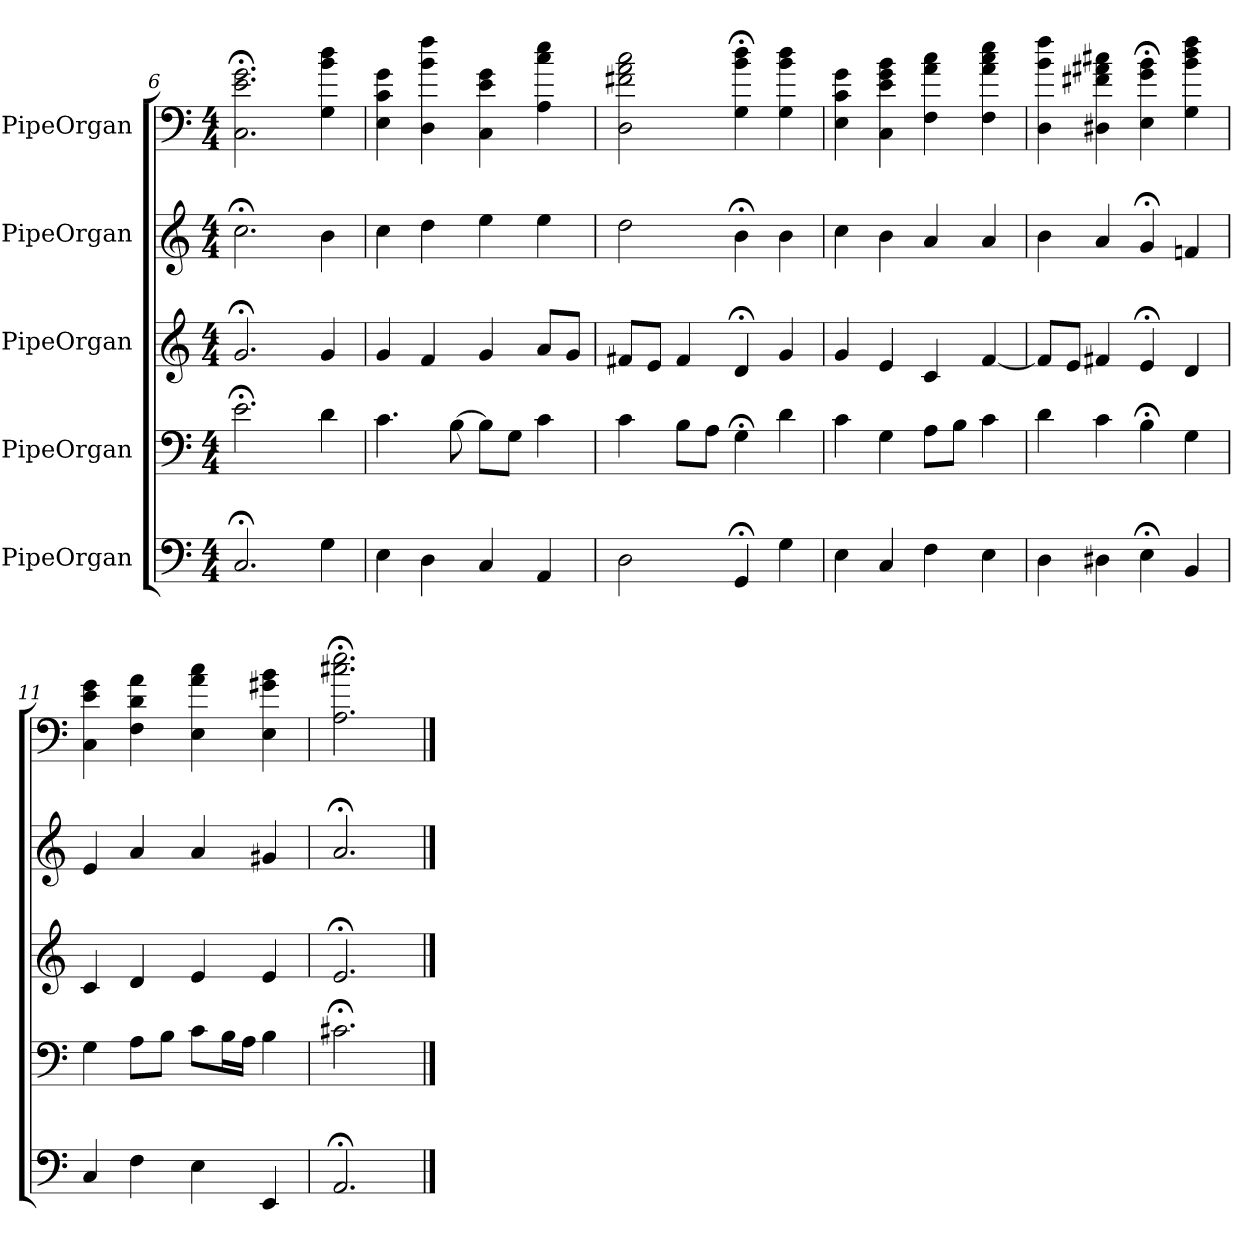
**kern	**kern	**kern	**kern	**kern
*part5	*part4	*part3	*part2	*part1
*staff5	*staff4	*staff3	*staff2	*staff1
*I"PipeOrgan	*I"PipeOrgan	*I"PipeOrgan	*I"PipeOrgan	*I"PipeOrgan
*clefF4	*clefF4	*clefG2	*clefG2	*
*k[]	*k[]	*k[]	*k[]	*k[]
*a:	*a:	*a:	*a:	*a:
*M4/4	*M4/4	*M4/4	*M4/4	*M4/4
=6	=6	=6	=6	=6
2.C;<	2.e;<	2.g;<	2.cc;<	2.C;< 2.e;< 2.g;<
4G	4d	4g	4b	4G 4b 4dd
=7	=7	=7	=7	=7
4E	4.c	4g	4cc	4E 4c 4g
4D	.	4f	4dd	4D 4b 4ff
.	[8B	.	.	.
4C	8B\L]	4g	4ee	4C 4e 4g
.	8G\J	.	.	.
4AA	4c	8a/L	4ee	4A 4cc 4ee
.	.	8g/J	.	.
=8	=8	=8	=8	=8
2D	4c	8f#X/L	2dd	2D 2f#X 2a 2cc
.	.	8e/J	.	.
.	8B\L	4f#	.	.
.	8A\J	.	.	.
4GG;<	4G;<	4d;<	4b;<	4G;< 4b;< 4dd;<
4G	4d	4g	4b	4G 4b 4dd
=9	=9	=9	=9	=9
4E	4c	4g	4cc	4E 4c 4g
4C	4G	4e	4b	4C 4e 4g 4b
4F	8A\L	4c	4a	4F 4a 4cc
.	8B\J	.	.	.
4E	4c	[4f	4a	4F 4a 4cc 4ee
=10	=10	=10	=10	=10
4D	4d	8f/L]	4b	4D 4b 4ff
.	.	8e/J	.	.
4D#X	4c	4f#X	4a	4D#X 4f#X 4a#X 4cc#X
4E;<	4B;<	4e;<	4g;<	4E;< 4g;< 4b;<
4BB	4G	4d	4fn	4G 4b 4dd 4ff
=11	=11	=11	=11	=11
4C	4G	4c	4e	4C 4e 4g
4F	8A\L	4d	4a	4F 4d 4a
.	8B\J	.	.	.
4E	8c\L	4e	4a	4E 4a 4cc
.	16B\L	.	.	.
.	16A\JJ	.	.	.
4EE	4B	4e	4g#X	4E 4g#X 4b
=12	=12	=12	=12	=12
2.AA;<	2.c#X;<	2.e;<	2.a;<	2.A;< 2.cc#X;< 2.ee;<
==	==	==	==	==
*-	*-	*-	*-	*-
